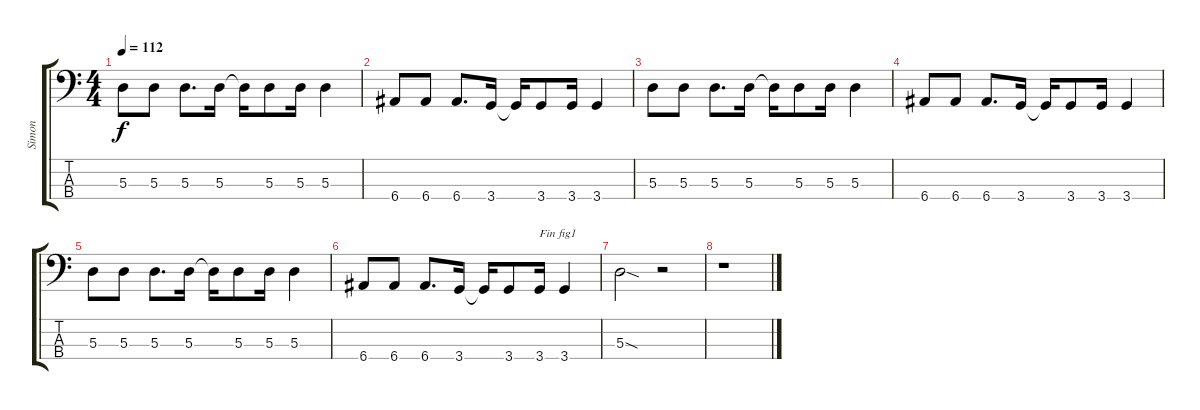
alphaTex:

\track ("Simon" "Simon") {instrument electricbasspick}
\staff {score tabs}
\tuning (G2 D2 A1 E1) {hide}
\ts (4 4)
\tempo 112
\clef f4
\ks c
5.3.8{dy f} 5.3.8 5.3.8{d} 5.3.16 5.3{t}.16 5.3.8 5.3.16 5.3.4 |
6.4.8 6.4.8 6.4.8{d} 3.4.16 3.4{t}.16 3.4.8 3.4.16 3.4.4 |
5.3.8 5.3.8 5.3.8{d} 5.3.16 5.3{t}.16 5.3.8 5.3.16 5.3.4 |
6.4.8 6.4.8 6.4.8{d} 3.4.16 3.4{t}.16 3.4.8 3.4.16 3.4.4 |
5.3.8 5.3.8 5.3.8{d} 5.3.16 5.3{t}.16 5.3.8 5.3.16 5.3.4 |
6.4.8 6.4.8 6.4.8{d} 3.4.16 3.4{t}.16 3.4.8 3.4.16{txt "Fin fig1"} 3.4.4 |
5.3{sod}.2 r.2 |
r.1
